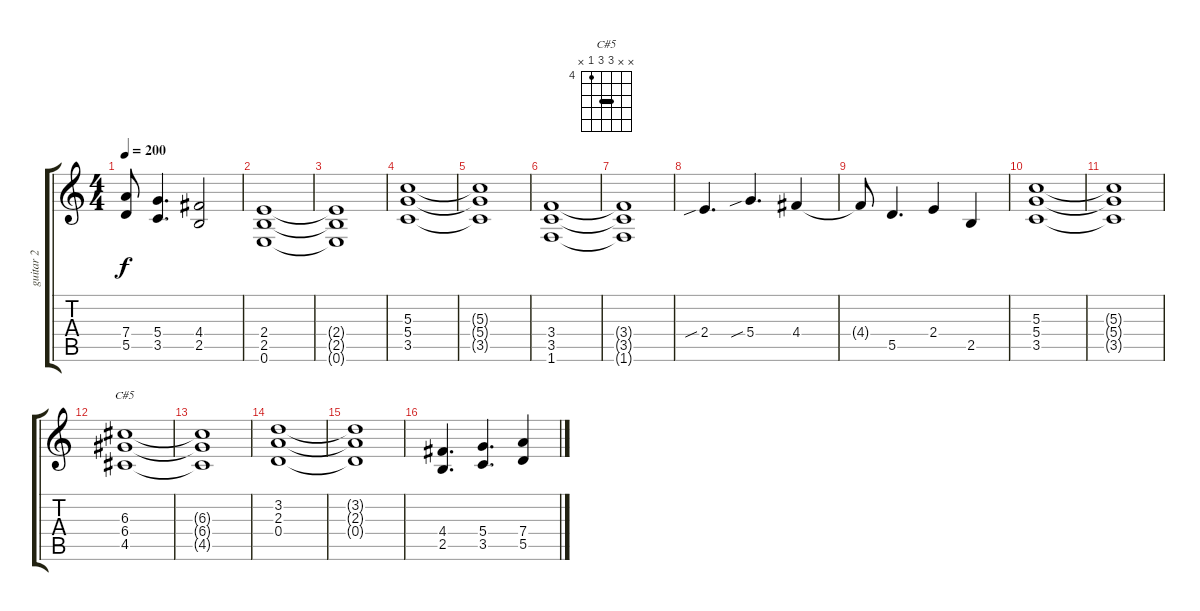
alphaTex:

\track ("guitar 2" "guitar 2") {instrument overdrivenguitar}
\staff {score tabs}
\tuning (E4 B3 G3 D3 A2 E2) {hide}
\chord ("C#5" x x 6 6 4 x) {firstfret 4 barre 6}
\ts (4 4)
\tempo 200
\clef g2
\ks c
(7.4{t} 5.5{t}).8{dy f} (5.4 3.5).4{d} (4.4 2.5).2 |
(2.4 2.5 0.6).1 |
(2.4{t} 2.5{t} 0.6{t}).1 |
(5.3 5.4 3.5).1 |
(5.3{t} 5.4{t} 3.5{t}).1 |
(3.4 3.5 1.6).1 |
(3.4{t} 3.5{t} 1.6{t}).1 |
2.4{sib}.4{d} 5.4{sib}.4{d} 4.4.4 |
4.4{t}.8 5.5.4{d} 2.4.4 2.5.4 |
(5.3 5.4 3.5).1 |
(5.3{t} 5.4{t} 3.5{t}).1 |
(6.3 6.4 4.5).1{ch "C#5"} |
(6.3{t} 6.4{t} 4.5{t}).1 |
(3.2 2.3 0.4).1 |
(3.2{t} 2.3{t} 0.4{t}).1 |
(4.4 2.5).4{d} (5.4 3.5).4{d} (7.4 5.5).4
